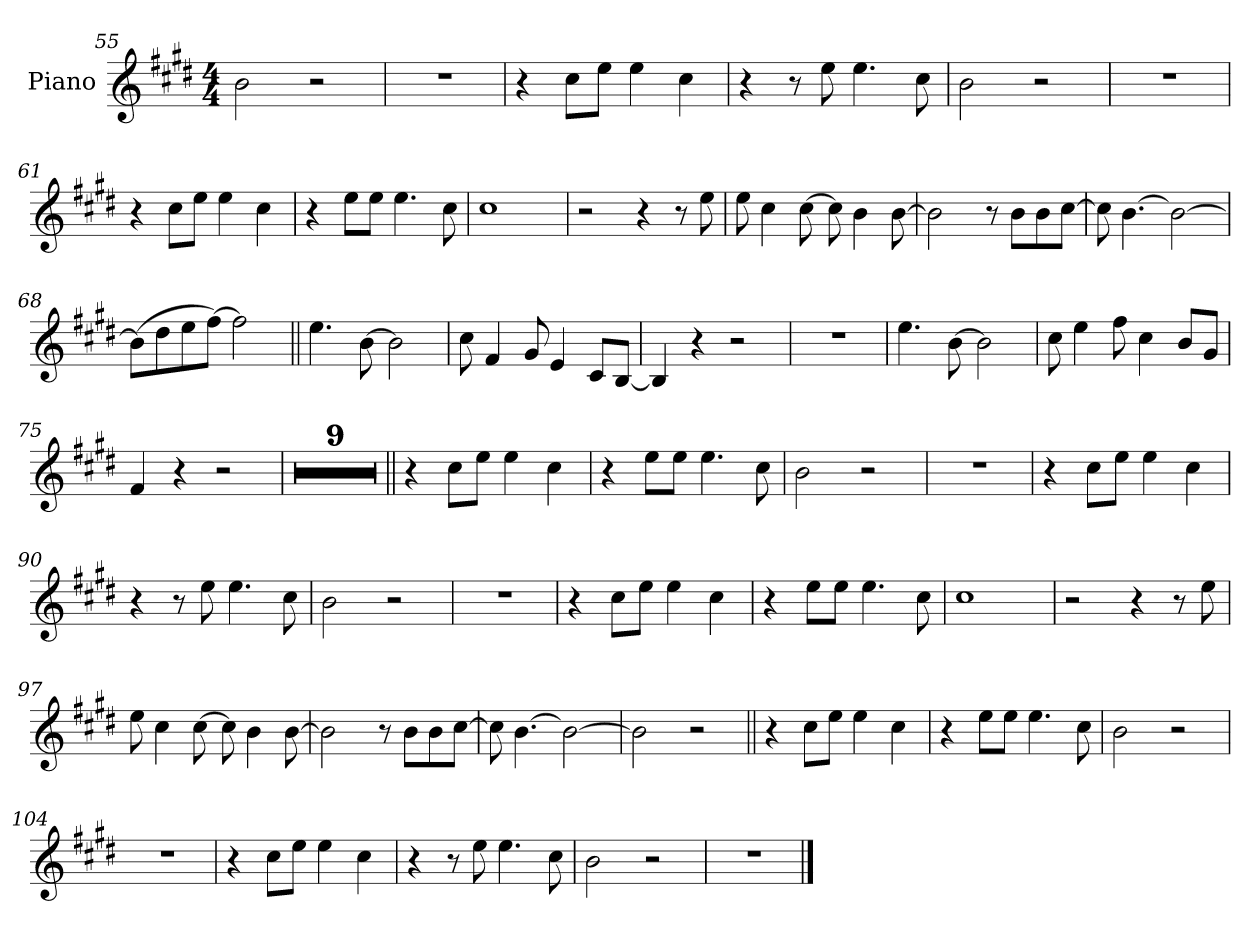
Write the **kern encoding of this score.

**kern
*part1
*staff1
*I"Piano
*I'Pno.
*clefG2
*k[f#c#g#d#]
*M4/4
=55
2b
2r
=56
1r
=57
4r
8cc#L
8eeJ
4ee
4cc#
=58
4r
8r
8ee
4.ee
8cc#
=59
2b
2r
=60
1r
=61
4r
8cc#L
8eeJ
4ee
4cc#
=62
4r
8eeL
8eeJ
4.ee
8cc#
=63
1cc#
=64
2r
4r
8r
8ee
=65
8ee
4cc#
[8cc#
8cc#]
4b
[8b
=66
2b]
8r
8bL
8b
[8cc#J
=67
8cc#]
[4.b
2b_
=68
(8bL]
8dd#
8ee
[8ff#J)
2ff#]
=69||
4.ee!
[8b!
2b!]
=70
8cc#!
4f#!
8g#!
4e!
8c#!L
[8B!J
=71
4B!]
4r
2r
=72
1r
=73
4.ee!
[8b!
2b!]
=74
8cc#!
4ee!
8ff#!
4cc#!
8b!L
8g#!J
=75
4f#!
4r
2r
=76
1r
=77
1r
=78
1r
=79
1r
=80
1r
=81
1r
=82
1r
=83
1r
=84
1r
=85||
4r
8cc#L
8eeJ
4ee
4cc#
=86
4r
8eeL
8eeJ
4.ee
8cc#
=87
2b
2r
=88
1r
=89
4r
8cc#L
8eeJ
4ee
4cc#
=90
4r
8r
8ee
4.ee
8cc#
=91
2b
2r
=92
1r
=93
4r
8cc#L
8eeJ
4ee
4cc#
=94
4r
8eeL
8eeJ
4.ee
8cc#
=95
1cc#
=96
2r
4r
8r
8ee
=97
8ee
4cc#
[8cc#
8cc#]
4b
[8b
=98
2b]
8r
8bL
8b
[8cc#J
=99
8cc#]
[4.b
2b_
=100
2b]
2r
=101||
4r
8cc#L
8eeJ
4ee
4cc#
=102
4r
8eeL
8eeJ
4.ee
8cc#
=103
2b
2r
=104
1r
=105
4r
8cc#L
8eeJ
4ee
4cc#
=106
4r
8r
8ee
4.ee
8cc#
=107
2b
2r
=108
1r
==
*-
